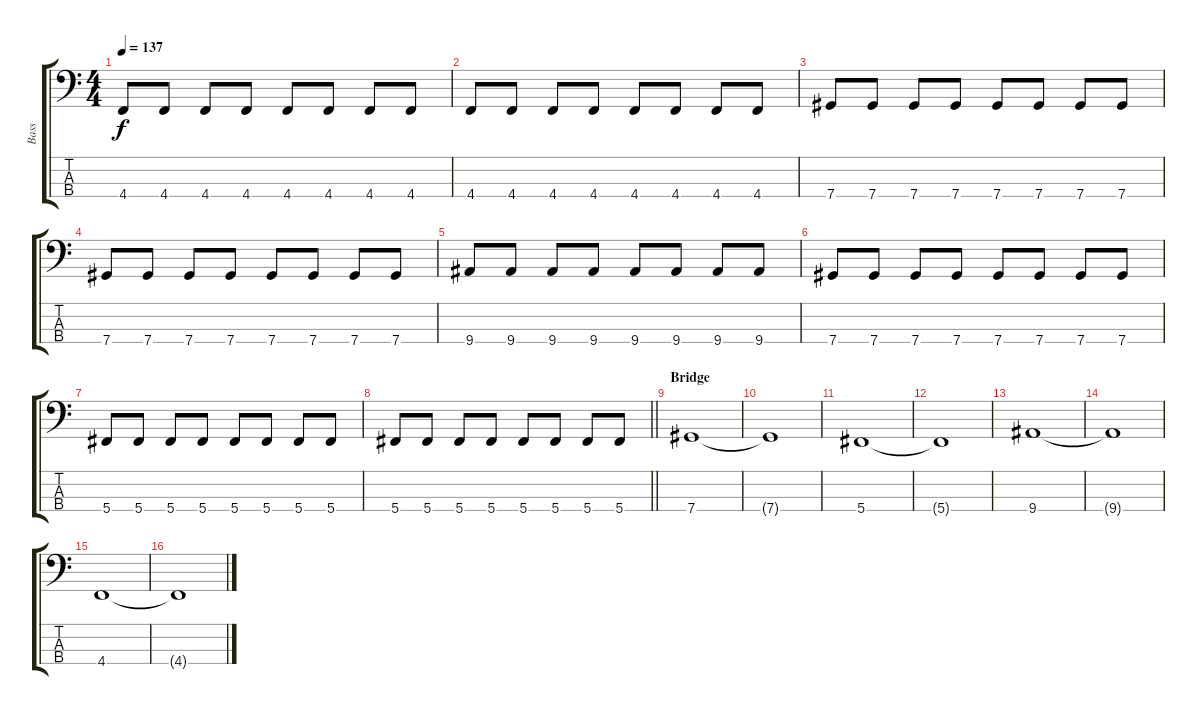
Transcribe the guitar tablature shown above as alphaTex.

\track ("Bass" "Bass") {instrument fretlessbass}
\staff {score tabs}
\tuning (Gb2 Db2 Ab1 Db1) {hide}
\ts (4 4)
\tempo 137
\clef f4
\ks c
4.4.8{dy f} 4.4.8 4.4.8 4.4.8 4.4.8 4.4.8 4.4.8 4.4.8 |
4.4.8 4.4.8 4.4.8 4.4.8 4.4.8 4.4.8 4.4.8 4.4.8 |
7.4.8 7.4.8 7.4.8 7.4.8 7.4.8 7.4.8 7.4.8 7.4.8 |
7.4.8 7.4.8 7.4.8 7.4.8 7.4.8 7.4.8 7.4.8 7.4.8 |
9.4.8 9.4.8 9.4.8 9.4.8 9.4.8 9.4.8 9.4.8 9.4.8 |
7.4.8 7.4.8 7.4.8 7.4.8 7.4.8 7.4.8 7.4.8 7.4.8 |
5.4.8 5.4.8 5.4.8 5.4.8 5.4.8 5.4.8 5.4.8 5.4.8 |
\barLineRight lightlight
5.4.8 5.4.8 5.4.8 5.4.8 5.4.8 5.4.8 5.4.8 5.4.8 |
\section ("" "Bridge")
7.4.1 |
7.4{t}.1 |
5.4.1 |
5.4{t}.1 |
9.4.1 |
9.4{t}.1 |
4.4.1 |
4.4{t}.1
